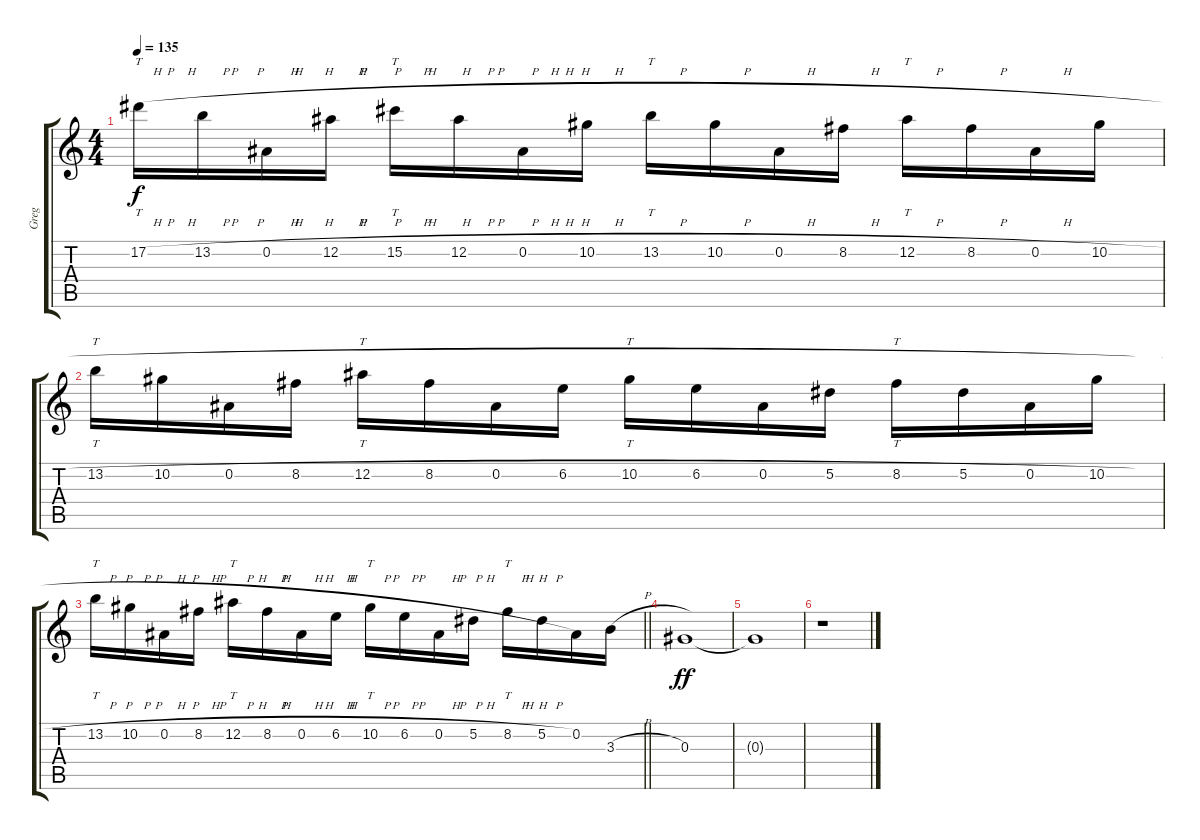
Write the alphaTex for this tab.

\track ("Greg" "Greg") {instrument distortionguitar}
\staff {score tabs}
\tuning (Eb4 Bb3 Ab3 Db3 Ab2 Eb2) {hide}
\ts (4 4)
\tempo 135
\clef g2
\ks c
17.2{h}.16{tt dy f} 13.2{h}.16 0.2{h}.16 12.2{h}.16 15.2{h}.16{tt} 12.2{h}.16 0.2{h}.16 10.2{h}.16 13.2{h}.16{tt} 10.2{h}.16 0.2{h}.16 8.2{h}.16 12.2{h}.16{tt} 8.2{h}.16 0.2{h}.16 10.2{h}.16 |
13.2{h}.16{tt} 10.2{h}.16 0.2{h}.16 8.2{h}.16 12.2{h}.16{tt} 8.2{h}.16 0.2{h}.16 6.2{h}.16 10.2{h}.16{tt} 6.2{h}.16 0.2{h}.16 5.2{h}.16 8.2{h}.16{tt} 5.2{h}.16 0.2{h}.16 10.2{h}.16 |
\barLineRight lightlight
13.2{h}.16{tt} 10.2{h}.16 0.2{h}.16 8.2{h}.16 12.2{h}.16{tt} 8.2{h}.16 0.2{h}.16 6.2{h}.16 10.2{h}.16{tt} 6.2{h}.16 0.2{h}.16 5.2{h}.16 8.2{h}.16{tt} 5.2{h}.16 0.2.16 3.3{h}.16 |
0.3.1{dy ff} |
0.3{t}.1 |
r.1
